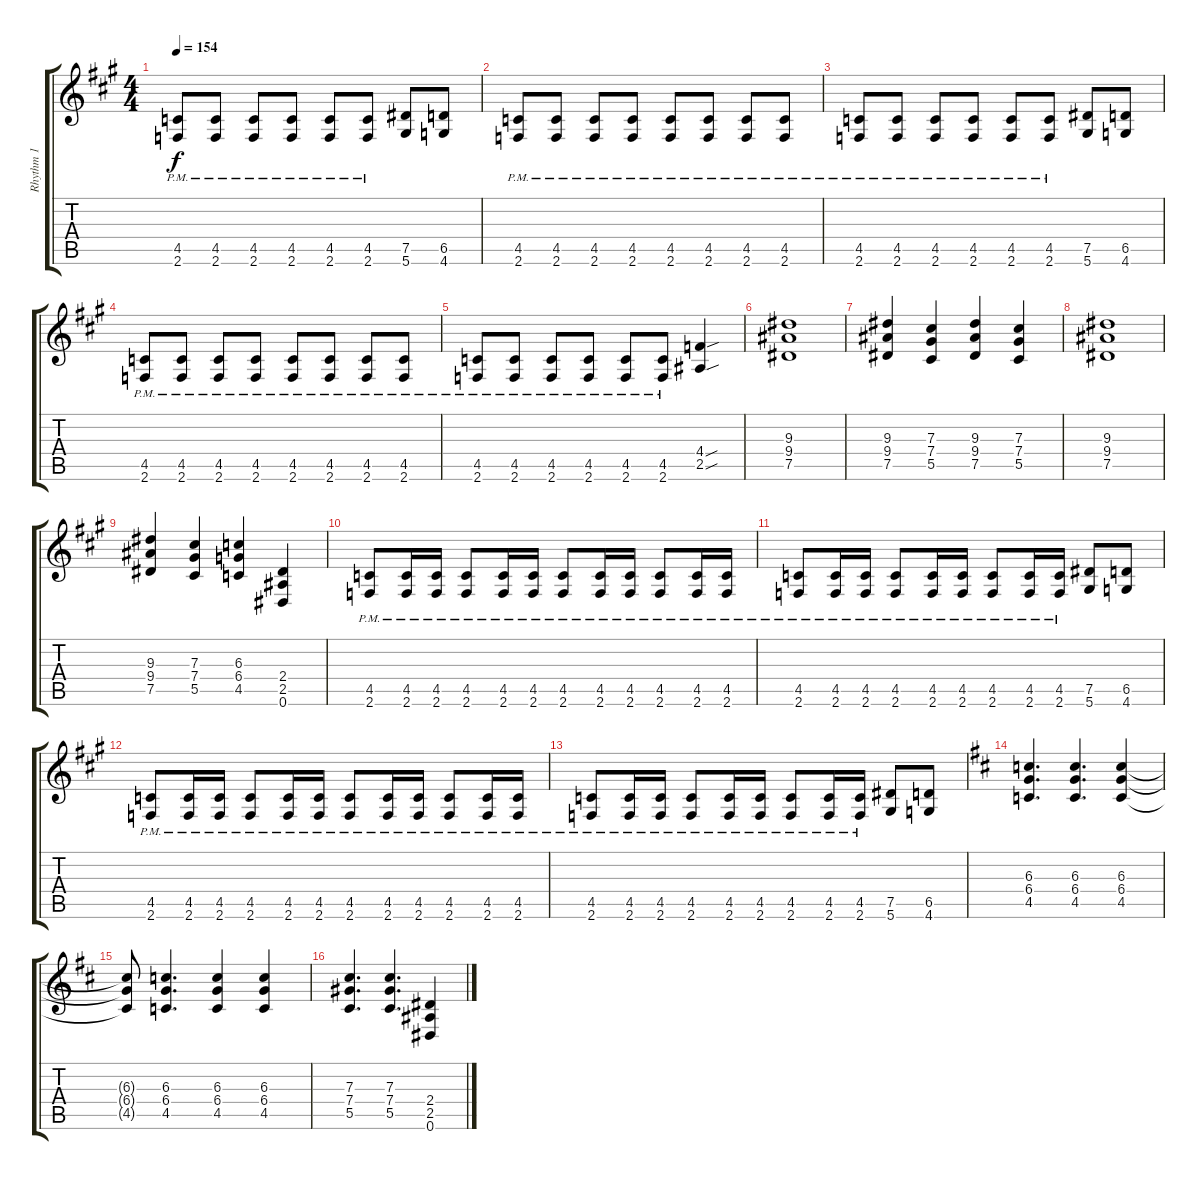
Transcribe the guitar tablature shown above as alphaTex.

\track ("Rhythm 1" "Rhythm 1") {instrument distortionguitar}
\staff {score tabs}
\tuning (Eb4 Bb3 Gb3 Db3 Ab2 Eb2) {hide}
\ts (4 4)
\tempo 154
\clef g2
\ks a
(4.5{pm} 2.6{pm}).8{dy f} (4.5{pm} 2.6{pm}).8 (4.5{pm} 2.6{pm}).8 (4.5{pm} 2.6{pm}).8 (4.5{pm} 2.6{pm}).8 (4.5{pm} 2.6{pm}).8 (7.5 5.6).8 (6.5 4.6).8 |
(4.5{pm} 2.6{pm}).8 (4.5{pm} 2.6{pm}).8 (4.5{pm} 2.6{pm}).8 (4.5{pm} 2.6{pm}).8 (4.5{pm} 2.6{pm}).8 (4.5{pm} 2.6{pm}).8 (4.5{pm} 2.6{pm}).8 (4.5{pm} 2.6{pm}).8 |
(4.5{pm} 2.6{pm}).8 (4.5{pm} 2.6{pm}).8 (4.5{pm} 2.6{pm}).8 (4.5{pm} 2.6{pm}).8 (4.5{pm} 2.6{pm}).8 (4.5{pm} 2.6{pm}).8 (7.5 5.6).8 (6.5 4.6).8 |
(4.5{pm} 2.6{pm}).8 (4.5{pm} 2.6{pm}).8 (4.5{pm} 2.6{pm}).8 (4.5{pm} 2.6{pm}).8 (4.5{pm} 2.6{pm}).8 (4.5{pm} 2.6{pm}).8 (4.5{pm} 2.6{pm}).8 (4.5{pm} 2.6{pm}).8 |
(4.5{pm} 2.6{pm}).8 (4.5{pm} 2.6{pm}).8 (4.5{pm} 2.6{pm}).8 (4.5{pm} 2.6{pm}).8 (4.5{pm} 2.6{pm}).8 (4.5{pm} 2.6{pm}).8 (4.4{sou} 2.5{sou}).4 |
(9.3 9.4 7.5).1 |
(9.3 9.4 7.5).4 (7.3 7.4 5.5).4 (9.3 9.4 7.5).4 (7.3 7.4 5.5).4 |
(9.3 9.4 7.5).1 |
(9.3 9.4 7.5).4 (7.3 7.4 5.5).4 (6.3 6.4 4.5).4 (2.4 2.5 0.6).4 |
(4.5{pm} 2.6{pm}).8 (4.5{pm} 2.6{pm}).16 (4.5{pm} 2.6{pm}).16 (4.5{pm} 2.6{pm}).8 (4.5{pm} 2.6{pm}).16 (4.5{pm} 2.6{pm}).16 (4.5{pm} 2.6{pm}).8 (4.5{pm} 2.6{pm}).16 (4.5{pm} 2.6{pm}).16 (4.5{pm} 2.6{pm}).8 (4.5{pm} 2.6{pm}).16 (4.5{pm} 2.6{pm}).16 |
(4.5{pm} 2.6{pm}).8 (4.5{pm} 2.6{pm}).16 (4.5{pm} 2.6{pm}).16 (4.5{pm} 2.6{pm}).8 (4.5{pm} 2.6{pm}).16 (4.5{pm} 2.6{pm}).16 (4.5{pm} 2.6{pm}).8 (4.5{pm} 2.6{pm}).16 (4.5{pm} 2.6{pm}).16 (7.5 5.6).8 (6.5 4.6).8 |
(4.5{pm} 2.6{pm}).8 (4.5{pm} 2.6{pm}).16 (4.5{pm} 2.6{pm}).16 (4.5{pm} 2.6{pm}).8 (4.5{pm} 2.6{pm}).16 (4.5{pm} 2.6{pm}).16 (4.5{pm} 2.6{pm}).8 (4.5{pm} 2.6{pm}).16 (4.5{pm} 2.6{pm}).16 (4.5{pm} 2.6{pm}).8 (4.5{pm} 2.6{pm}).16 (4.5{pm} 2.6{pm}).16 |
(4.5{pm} 2.6{pm}).8 (4.5{pm} 2.6{pm}).16 (4.5{pm} 2.6{pm}).16 (4.5{pm} 2.6{pm}).8 (4.5{pm} 2.6{pm}).16 (4.5{pm} 2.6{pm}).16 (4.5{pm} 2.6{pm}).8 (4.5{pm} 2.6{pm}).16 (4.5{pm} 2.6{pm}).16 (7.5 5.6).8 (6.5 4.6).8 |
\ks d
(6.3 6.4 4.5).4{d} (6.3 6.4 4.5).4{d} (6.3 6.4 4.5).4 |
(6.3{t} 6.4{t} 4.5{t}).8 (6.3 6.4 4.5).4{d} (6.3 6.4 4.5).4 (6.3 6.4 4.5).4 |
(7.3 7.4 5.5).4{d} (7.3 7.4 5.5).4{d} (2.4 2.5 0.6).4
